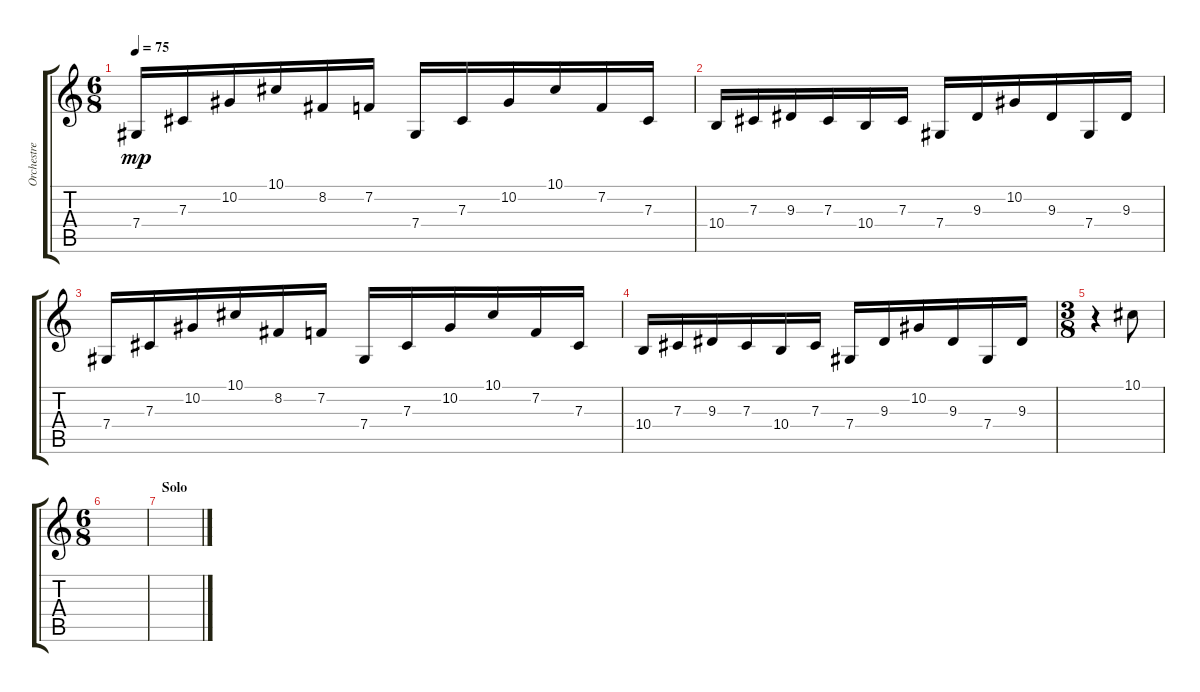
\track ("Orchestre 3" "Orchestre ") {instrument synthstrings2}
\staff {score tabs}
\tuning (Eb4 Bb3 Gb3 Db3 Ab2 Eb2) {hide}
\ts (6 8)
\tempo 75
\clef g2
\ks c
7.4.16{dy mp} 7.3.16 10.2.16 10.1.16 8.2.16 7.2.16 7.4.16 7.3.16 10.2.16 10.1.16 7.2.16 7.3.16 |
10.4.16 7.3.16 9.3.16 7.3.16 10.4.16 7.3.16 7.4.16 9.3.16 10.2.16 9.3.16 7.4.16 9.3.16 |
7.4.16 7.3.16 10.2.16 10.1.16 8.2.16 7.2.16 7.4.16 7.3.16 10.2.16 10.1.16 7.2.16 7.3.16 |
10.4.16 7.3.16 9.3.16 7.3.16 10.4.16 7.3.16 7.4.16 9.3.16 10.2.16 9.3.16 7.4.16 9.3.16 |
\ts (3 8)
r.4 10.1.8 |
\ts (6 8)
|
\section ("" "Solo")
